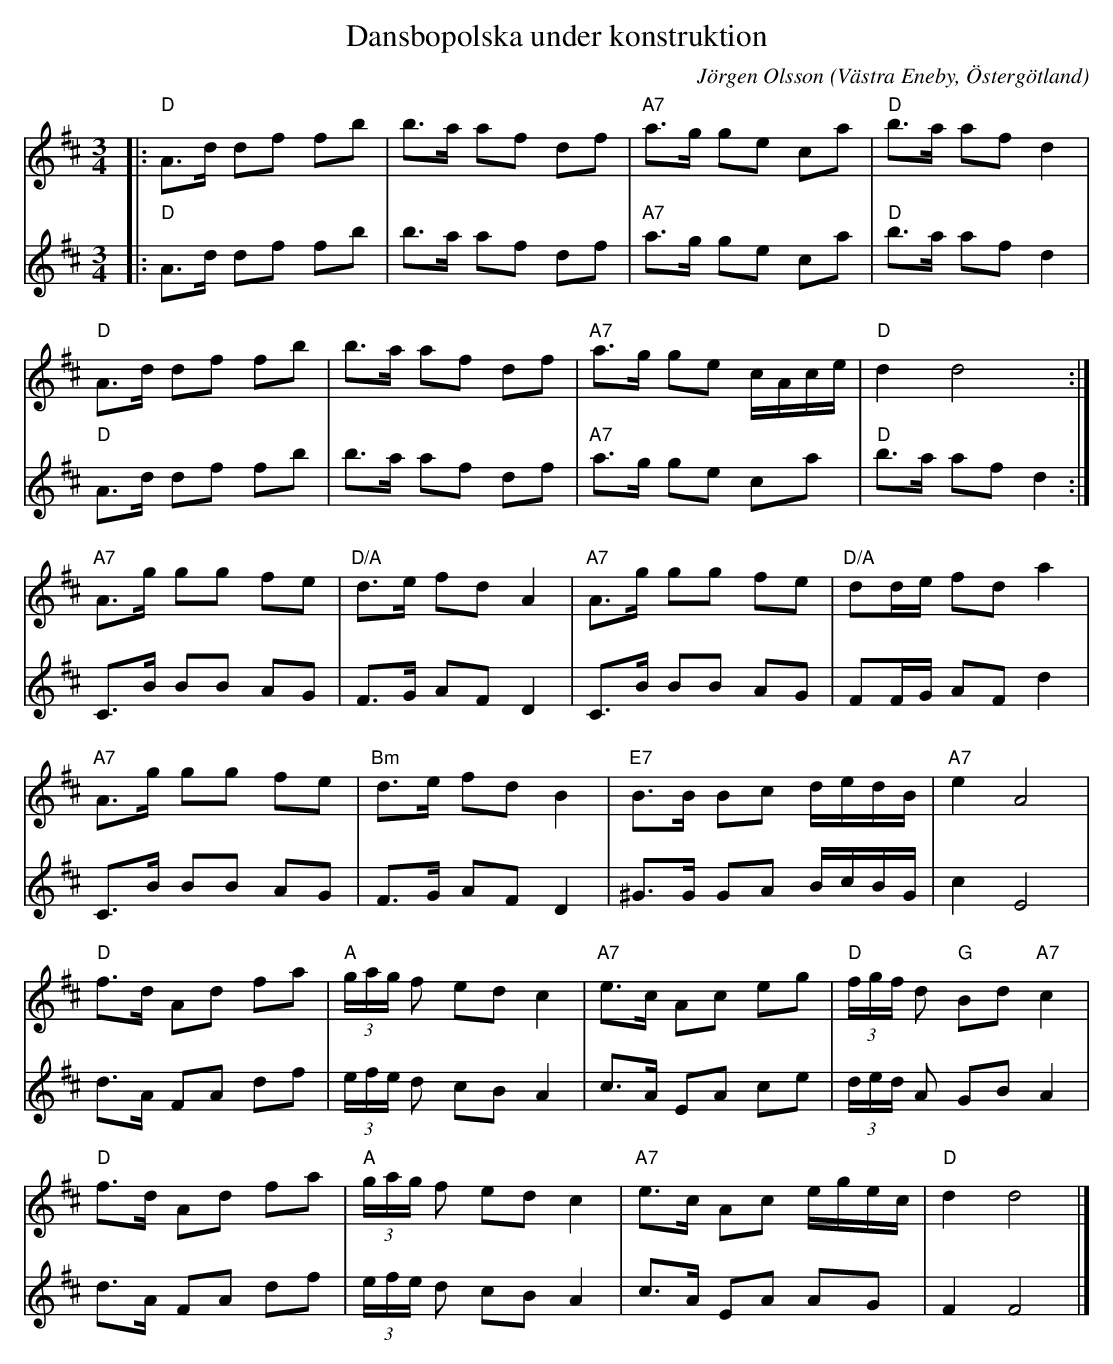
X:1
T:Dansbopolska under konstruktion
C:Jörgen Olsson
O:Västra Eneby, Östergötland
M:3/4
L:1/8
K:D
V:1
|:"D"A>d df fb|b>a af df|"A7"a>g ge ca|"D"b>a af d2|
"D"A>d df fb|b>a af df|"A7"a>g ge c/A/c/e/|"D"d2 d4:|
"A7"A>g gg fe|"D/A"d>e fd A2|"A7"A>g gg fe|"D/A" dd/e/ fd a2|
"A7"A>g gg fe|"Bm"d>e fd B2|"E7"B>B Bc d/e/d/B/|"A7" e2 A4|
"D"f>d Ad fa|"A"(3g/a/g/ f ed c2|"A7"e>c Ac eg|"D"(3f/g/f/ d "G"Bd "A7"c2|
"D"f>d Ad fa|"A"(3g/a/g/ f ed c2|"A7"e>c Ac e/g/e/c/|"D"d2 d4 |]
V:2
|:"D"A>d df fb|b>a af df|"A7"a>g ge ca|"D"b>a af d2|
"D"A>d df fb|b>a af df|"A7"a>g ge ca|"D"b>a af d2:|
C>B BB AG|F>G AF D2|C>B BB AG| FF/G/ AF d2|
C>B BB AG|F>G AF D2|^G>G GA B/c/B/G/| c2 E4|
d>A FA df|(3e/f/e/ d cB A2|c>A EA ce|(3d/e/d/ A GB A2|
d>A FA df|(3e/f/e/ d cB A2|c>A EA AG|F2 F4 |]
